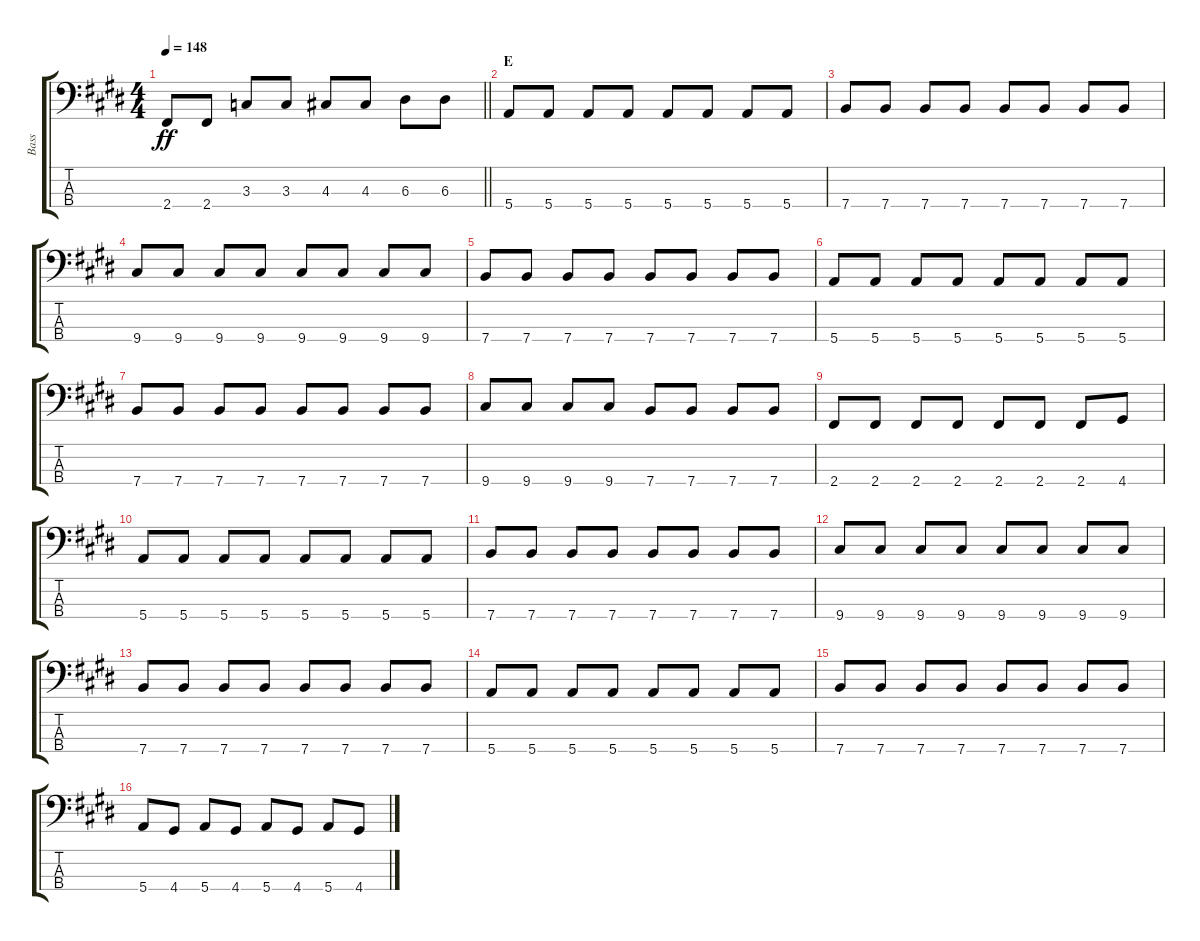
\track ("Bass" "Bass") {instrument electricbasspick}
\staff {score tabs}
\tuning (G2 D2 A1 E1) {hide}
\ts (4 4)
\tempo 148
\clef f4
\barLineRight lightlight
\ks e
2.4.8{dy ff} 2.4.8 3.3.8 3.3.8 4.3.8 4.3.8 6.3.8 6.3.8 |
\section ("" "E")
5.4.8 5.4.8 5.4.8 5.4.8 5.4.8 5.4.8 5.4.8 5.4.8 |
7.4.8 7.4.8 7.4.8 7.4.8 7.4.8 7.4.8 7.4.8 7.4.8 |
9.4.8 9.4.8 9.4.8 9.4.8 9.4.8 9.4.8 9.4.8 9.4.8 |
7.4.8 7.4.8 7.4.8 7.4.8 7.4.8 7.4.8 7.4.8 7.4.8 |
5.4.8 5.4.8 5.4.8 5.4.8 5.4.8 5.4.8 5.4.8 5.4.8 |
7.4.8 7.4.8 7.4.8 7.4.8 7.4.8 7.4.8 7.4.8 7.4.8 |
9.4.8 9.4.8 9.4.8 9.4.8 7.4.8 7.4.8 7.4.8 7.4.8 |
2.4.8 2.4.8 2.4.8 2.4.8 2.4.8 2.4.8 2.4.8 4.4.8 |
5.4.8 5.4.8 5.4.8 5.4.8 5.4.8 5.4.8 5.4.8 5.4.8 |
7.4.8 7.4.8 7.4.8 7.4.8 7.4.8 7.4.8 7.4.8 7.4.8 |
9.4.8 9.4.8 9.4.8 9.4.8 9.4.8 9.4.8 9.4.8 9.4.8 |
7.4.8 7.4.8 7.4.8 7.4.8 7.4.8 7.4.8 7.4.8 7.4.8 |
5.4.8 5.4.8 5.4.8 5.4.8 5.4.8 5.4.8 5.4.8 5.4.8 |
7.4.8 7.4.8 7.4.8 7.4.8 7.4.8 7.4.8 7.4.8 7.4.8 |
5.4.8 4.4.8 5.4.8 4.4.8 5.4.8 4.4.8 5.4.8 4.4.8
